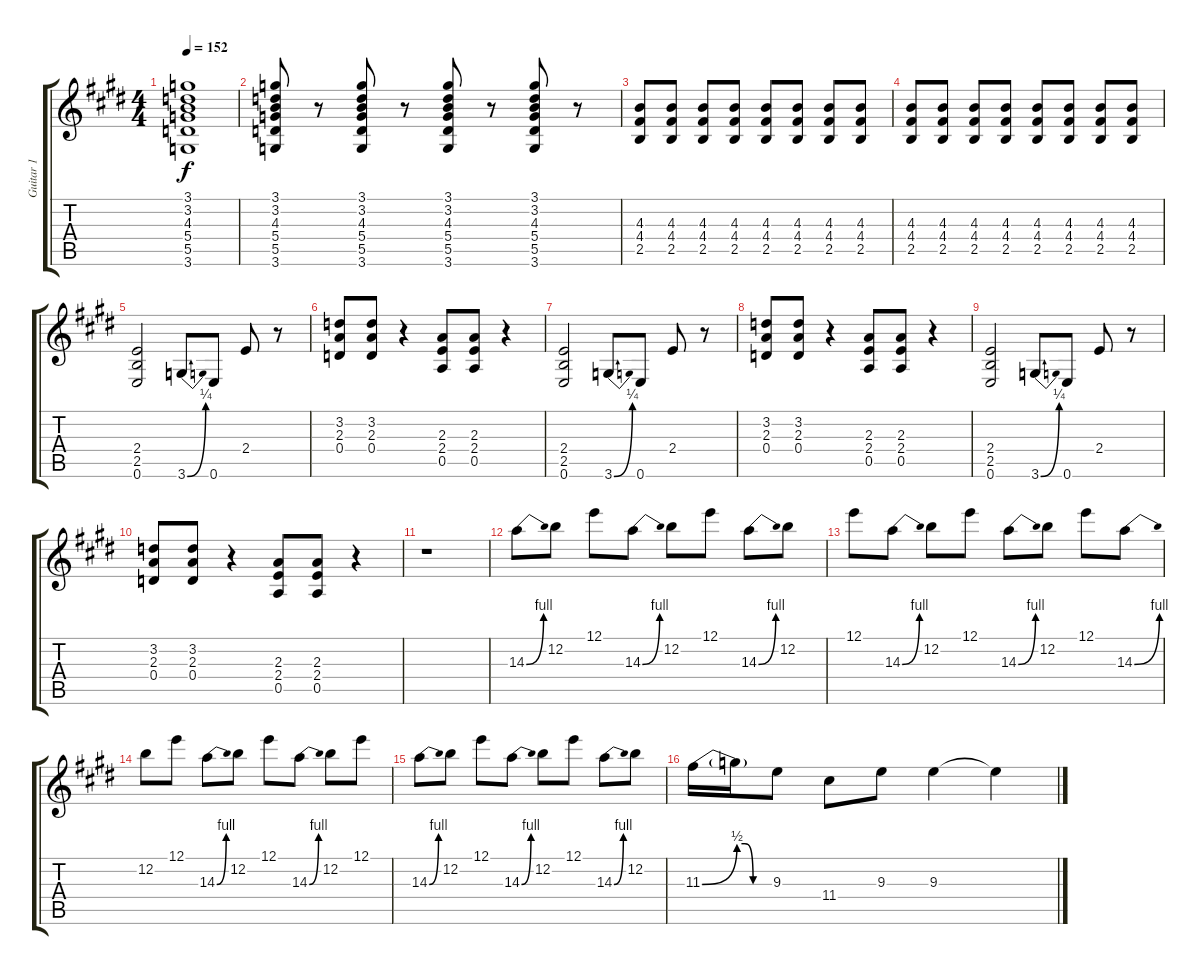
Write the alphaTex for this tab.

\track ("Guitar 1" "Guitar 1") {instrument overdrivenguitar}
\staff {score tabs}
\tuning (E4 B3 G3 D3 A2 E2) {hide}
\ts (4 4)
\tempo 152
\clef g2
\ks e
(3.1 3.2 4.3 5.4 5.5 3.6).1{dy f} |
(3.1 3.2 4.3 5.4 5.5 3.6).8 r.8 (3.1 3.2 4.3 5.4 5.5 3.6).8 r.8 (3.1 3.2 4.3 5.4 5.5 3.6).8 r.8 (3.1 3.2 4.3 5.4 5.5 3.6).8 r.8 |
(4.3 4.4 2.5).8 (4.3 4.4 2.5).8 (4.3 4.4 2.5).8 (4.3 4.4 2.5).8 (4.3 4.4 2.5).8 (4.3 4.4 2.5).8 (4.3 4.4 2.5).8 (4.3 4.4 2.5).8 |
(4.3 4.4 2.5).8 (4.3 4.4 2.5).8 (4.3 4.4 2.5).8 (4.3 4.4 2.5).8 (4.3 4.4 2.5).8 (4.3 4.4 2.5).8 (4.3 4.4 2.5).8 (4.3 4.4 2.5).8 |
(2.4 2.5 0.6).2 3.6{be (bend 0 0 60 1)}.8 0.6.8 2.4.8 r.8 |
(3.2 2.3 0.4).8 (3.2 2.3 0.4).8 r.4 (2.3 2.4 0.5).8 (2.3 2.4 0.5).8 r.4 |
(2.4 2.5 0.6).2 3.6{be (bend 0 0 60 1)}.8 0.6.8 2.4.8 r.8 |
(3.2 2.3 0.4).8 (3.2 2.3 0.4).8 r.4 (2.3 2.4 0.5).8 (2.3 2.4 0.5).8 r.4 |
(2.4 2.5 0.6).2 3.6{be (bend 0 0 60 1)}.8 0.6.8 2.4.8 r.8 |
(3.2 2.3 0.4).8 (3.2 2.3 0.4).8 r.4 (2.3 2.4 0.5).8 (2.3 2.4 0.5).8 r.4 |
r.1 |
14.3{be (bend 0 0 60 4)}.8 12.2.8 12.1.8 14.3{be (bend 0 0 60 4)}.8 12.2.8 12.1.8 14.3{be (bend 0 0 60 4)}.8 12.2.8 |
12.1.8 14.3{be (bend 0 0 60 4)}.8 12.2.8 12.1.8 14.3{be (bend 0 0 60 4)}.8 12.2.8 12.1.8 14.3{be (bend 0 0 60 4)}.8 |
12.2.8 12.1.8 14.3{be (bend 0 0 60 4)}.8 12.2.8 12.1.8 14.3{be (bend 0 0 60 4)}.8 12.2.8 12.1.8 |
14.3{be (bend 0 0 60 4)}.8 12.2.8 12.1.8 14.3{be (bend 0 0 60 4)}.8 12.2.8 12.1.8 14.3{be (bend 0 0 60 4)}.8 12.2.8 |
11.3{be (bend 0 0 60 2)}.16 11.3{be (custom 0 2 15 2 30 0 60 0) t}.16 9.3.8 11.4.8 9.3.8 9.3.4 9.3{t}.4
